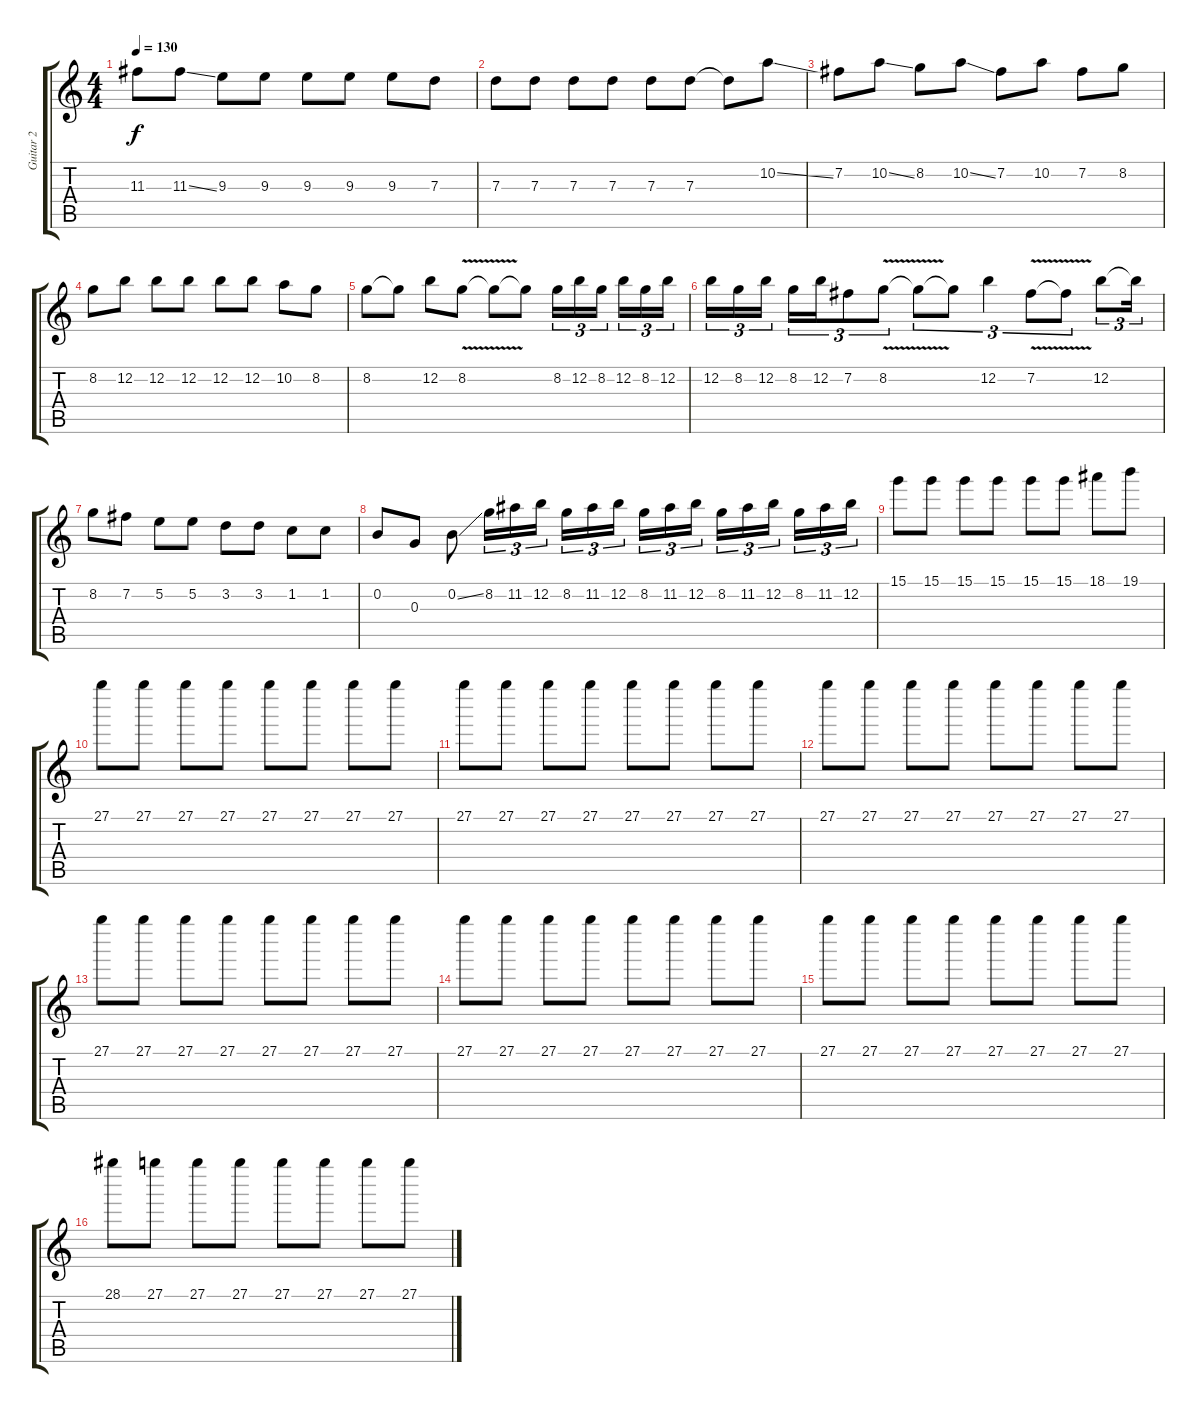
\track ("Guitar 2" "Guitar 2") {instrument overdrivenguitar}
\staff {score tabs}
\tuning (E4 B3 G3 D3 A2 D2) {hide}
\ts (4 4)
\tempo 130
\clef g2
\ks c
11.3.8{dy f} 11.3{ss}.8 9.3.8 9.3.8 9.3.8 9.3.8 9.3.8 7.3.8 |
7.3.8 7.3.8 7.3.8 7.3.8 7.3.8 7.3.8 7.3{t}.8 10.2{ss}.8 |
7.2.8 10.2{ss}.8 8.2.8 10.2{ss}.8 7.2.8 10.2.8 7.2.8 8.2.8 |
8.2.8 12.2.8 12.2.8 12.2.8 12.2.8 12.2.8 10.2.8 8.2.8 |
8.2.8 8.2{t}.8 12.2.8 8.2{v}.8 8.2{t}.8 8.2{t}.8 8.2.16{tu (3 2)} 12.2.16{tu (3 2)} 8.2.16{tu (3 2)} 12.2.16{tu (3 2)} 8.2.16{tu (3 2)} 12.2.16{tu (3 2)} |
12.2.16{tu (3 2)} 8.2.16{tu (3 2)} 12.2.16{tu (3 2)} 8.2.16{tu (3 2)} 12.2.16{tu (3 2)} 7.2.8{tu (3 2)} 8.2{v}.8{tu (3 2)} 8.2{t}.8{tu (3 2)} 8.2{t}.8{tu (3 2)} 12.2.4{tu (3 2)} 7.2{v}.8{tu (3 2)} 7.2{t}.8{tu (3 2)} 12.2.8{tu (3 2)} 12.2{t}.16{tu (3 2)} |
8.2.8 7.2.8 5.2.8 5.2.8 3.2.8 3.2.8 1.2.8 1.2.8 |
0.2.8 0.3.8 0.2{ss}.8 8.2.16{tu (3 2)} 11.2.16{tu (3 2)} 12.2.16{tu (3 2)} 8.2.16{tu (3 2)} 11.2.16{tu (3 2)} 12.2.16{tu (3 2)} 8.2.16{tu (3 2)} 11.2.16{tu (3 2)} 12.2.16{tu (3 2)} 8.2.16{tu (3 2)} 11.2.16{tu (3 2)} 12.2.16{tu (3 2)} 8.2.16{tu (3 2)} 11.2.16{tu (3 2)} 12.2.16{tu (3 2)} |
15.1.8 15.1.8 15.1.8 15.1.8 15.1.8 15.1.8 18.1.8 19.1.8 |
27.1.8 27.1.8 27.1.8 27.1.8 27.1.8 27.1.8 27.1.8 27.1.8 |
27.1.8 27.1.8 27.1.8 27.1.8 27.1.8 27.1.8 27.1.8 27.1.8 |
27.1.8 27.1.8 27.1.8 27.1.8 27.1.8 27.1.8 27.1.8 27.1.8 |
27.1.8 27.1.8 27.1.8 27.1.8 27.1.8 27.1.8 27.1.8 27.1.8 |
27.1.8 27.1.8 27.1.8 27.1.8 27.1.8 27.1.8 27.1.8 27.1.8 |
27.1.8 27.1.8 27.1.8 27.1.8 27.1.8 27.1.8 27.1.8 27.1.8 |
28.1.8 27.1.8 27.1.8 27.1.8 27.1.8 27.1.8 27.1.8 27.1.8
